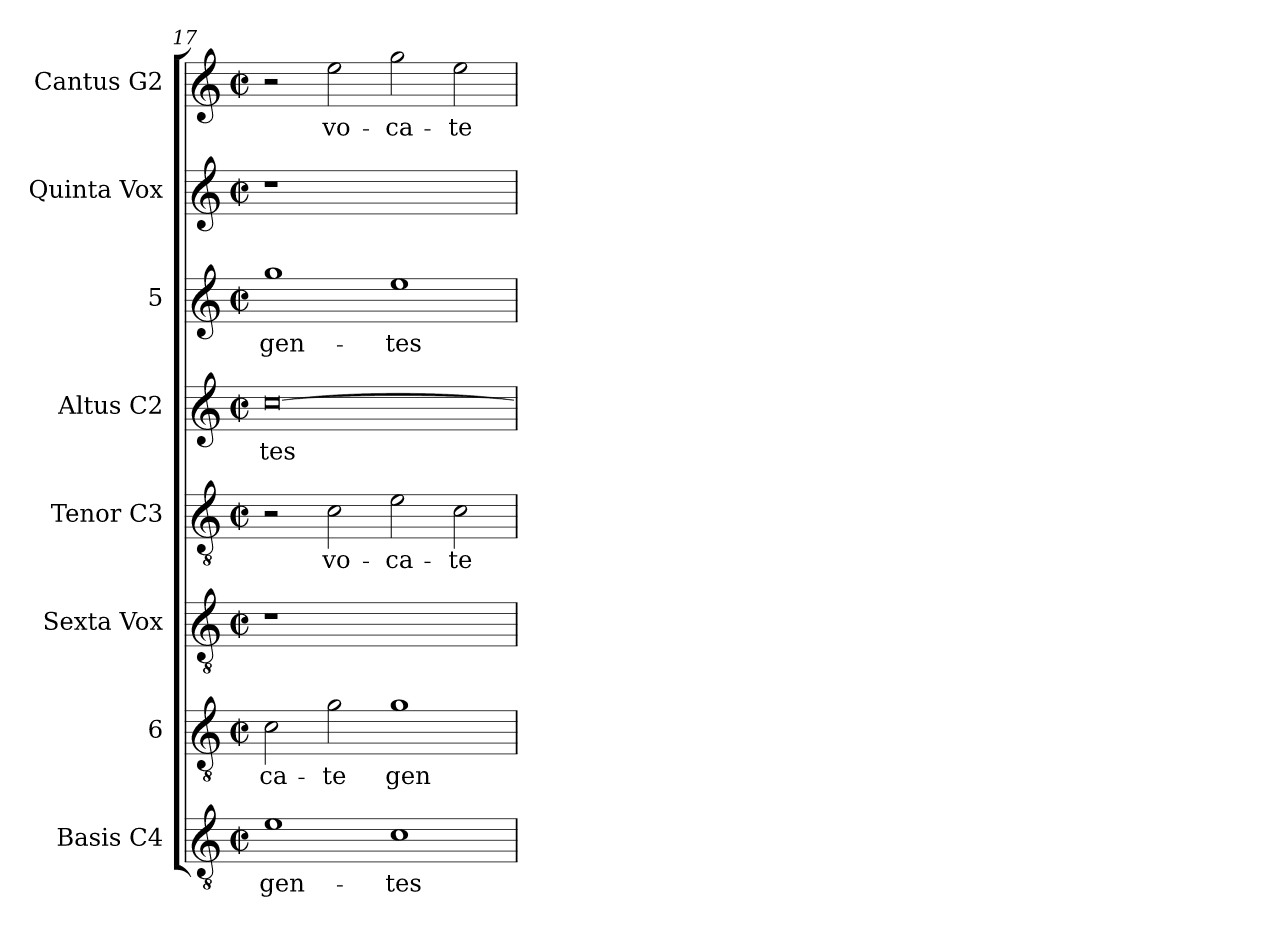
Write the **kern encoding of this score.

**kern	**text	**kern	**text	**kern	**kern	**text	**kern	**text	**kern	**text	**kern	**kern	**text
*part8	*part8	*part7	*part7	*part6	*part5	*part5	*part4	*part4	*part3	*part3	*part2	*part1	*part1
*staff8	*staff8	*staff7	*staff7	*staff6	*staff5	*staff5	*staff4	*staff4	*staff3	*staff3	*staff2	*staff1	*staff1
*I"Basis  C4	*	*I"6	*	*I"Sexta  Vox	*I"Tenor  C3	*	*I"Altus  C2	*	*I"5	*	*I"Quinta  Vox	*I"Cantus  G2	*
*I'B	*	*	*	*	*I'T	*	*I'A	*	*	*	*	*I'C	*
*clefGv2	*	*clefGv2	*	*clefGv2	*clefGv2	*	*clefG2	*	*clefG2	*	*clefG2	*clefG2	*
*k[]	*	*k[]	*	*k[]	*k[]	*	*k[]	*	*k[]	*	*k[]	*k[]	*
*C:	*	*C:	*	*C:	*C:	*	*C:	*	*C:	*	*C:	*C:	*
*M2/2	*	*M2/2	*	*M2/2	*M2/2	*	*M2/2	*	*M2/2	*	*M2/2	*M2/2	*
*met(c|)	*	*met(c|)	*	*met(c|)	*met(c|)	*	*met(c|)	*	*met(c|)	*	*met(c|)	*met(c|)	*
=17	=17	=17	=17	=17	=17	=17	=17	=17	=17	=17	=17	=17	=17
!	!LO:LY:b:cj	!	!LO:LY:b:cj	!	!	!	!	!LO:LY:b:cj	!	!LO:LY:b:cj	!	!	!
1e	gen-	2c\	-ca-	1r	2r	.	[>0cc	-tes	1gg	gen-	1r	2r	.
!	!	!	!LO:LY:b:cj	!	!	!LO:LY:b:cj	!	!	!	!	!	!	!LO:LY:b:cj
.	.	2g\	-te	.	2c\	vo-	.	.	.	.	.	2ee\	vo-
!	!LO:LY:b:cj	!	!LO:LY:b:cj	!	!	!LO:LY:b:cj	!	!	!	!LO:LY:b:cj	!	!	!LO:LY:b:cj
1c	-tes	1g	gen-	1ryy	2e\	-ca-	.	.	1ee	-tes	1ryy	2gg\	-ca-
!	!	!	!	!	!	!LO:LY:b:cj	!	!	!	!	!	!	!LO:LY:b:cj
.	.	.	.	.	2c\	-te	.	.	.	.	.	2ee\	-te
=	=	=	=	=	=	=	=	=	=	=	=	=	=
*-	*-	*-	*-	*-	*-	*-	*-	*-	*-	*-	*-	*-	*-
